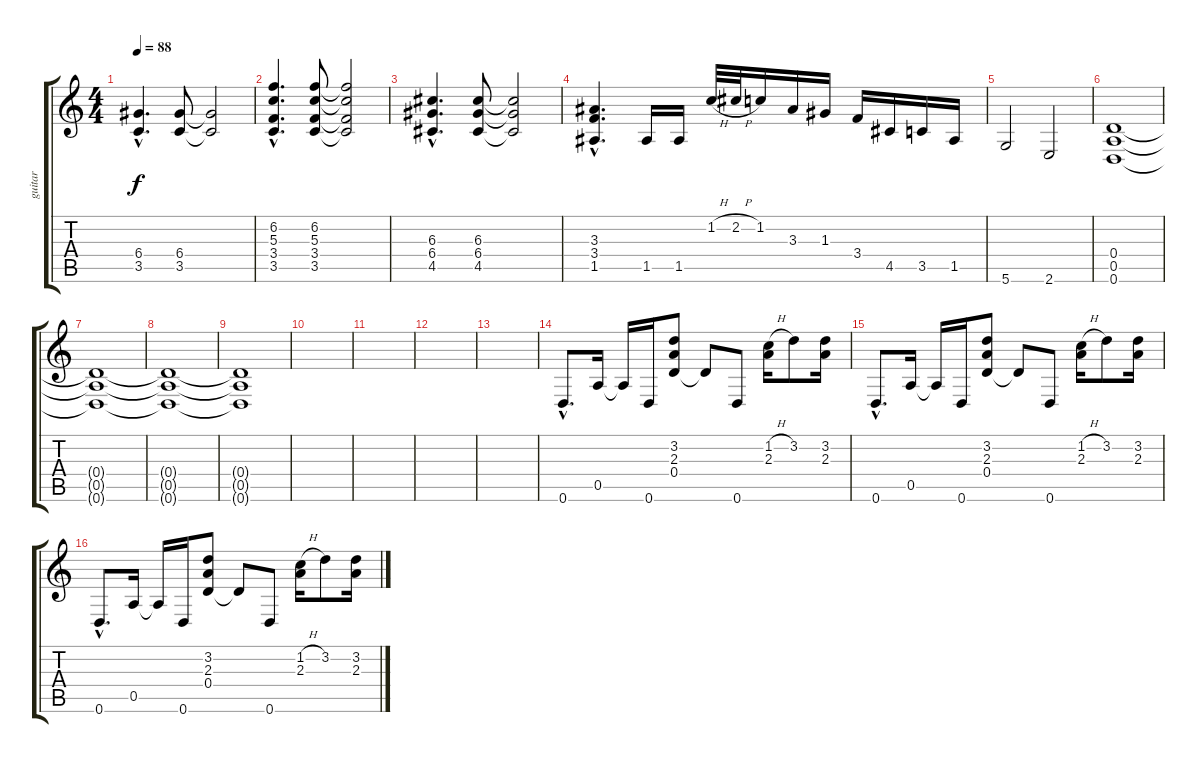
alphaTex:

\track ("guitar" "guitar") {instrument distortionguitar}
\staff {score tabs}
\tuning (E4 B3 G3 D3 A2 D2) {hide}
\ts (4 4)
\tempo 88
\clef g2
\ks c
(6.4{hac} 3.5{hac}).4{d dy f} (6.4 3.5).8 (6.4{t} 3.5{t}).2 |
(6.2{hac} 5.3{hac} 3.4{hac} 3.5{hac}).4{d} (6.2 5.3 3.4 3.5).8 (6.2{t} 5.3{t} 3.4{t} 3.5{t}).2 |
(6.3{hac} 6.4{hac} 4.5{hac}).4{d} (6.3 6.4 4.5).8 (6.3{t} 6.4{t} 4.5{t}).2 |
(3.3{hac} 3.4{hac} 1.5{hac}).4{d} 1.5.16 1.5.16 1.2{h}.32 2.2{h}.32 1.2.16 3.3.16 1.3.16 3.4.16 4.5.16 3.5.16 1.5.16 |
5.6.2 2.6.2 |
(0.4 0.5 0.6).1 |
(0.4{t} 0.5{t} 0.6{t}).1 |
(0.4{t} 0.5{t} 0.6{t}).1 |
(0.4{t} 0.5{t} 0.6{t}).1 |
|
|
|
|
0.6{hac}.8{d} 0.5.16 0.5{t}.16 0.6.16 (3.2 2.3 0.4).8 0.4{t}.8 0.6.8 (1.2{h} 2.3).16 3.2.8 (3.2 2.3).16 |
0.6{hac}.8{d} 0.5.16 0.5{t}.16 0.6.16 (3.2 2.3 0.4).8 0.4{t}.8 0.6.8 (1.2{h} 2.3).16 3.2.8 (3.2 2.3).16 |
0.6{hac}.8{d} 0.5.16 0.5{t}.16 0.6.16 (3.2 2.3 0.4).8 0.4{t}.8 0.6.8 (1.2{h} 2.3).16 3.2.8 (3.2 2.3).16
